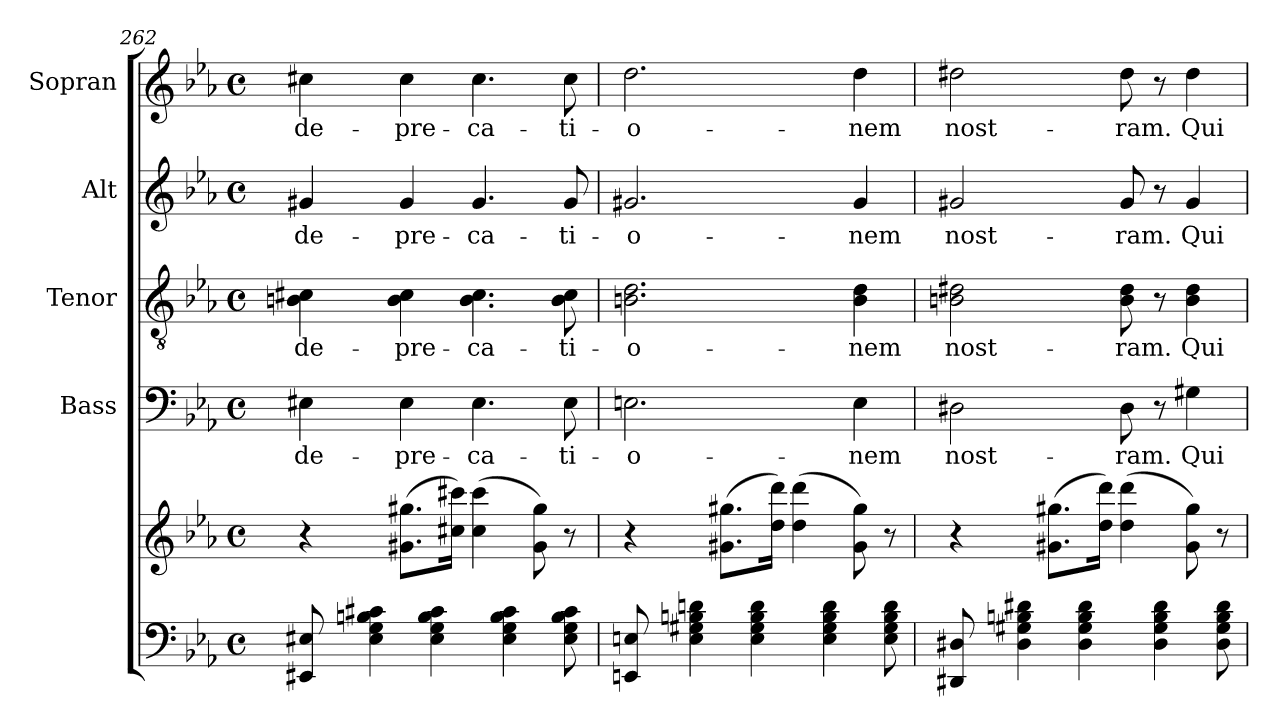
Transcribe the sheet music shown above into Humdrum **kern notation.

**kern	**kern	**kern	**text	**kern	**text	**kern	**text	**kern	**text
*part5	*part5	*part4	*part4	*part3	*part3	*part2	*part2	*part1	*part1
*staff6	*staff5	*staff4	*staff4	*staff3	*staff3	*staff2	*staff2	*staff1	*staff1
*	*	*I"Bass	*	*I"Tenor	*	*I"Alt	*	*I"Sopran	*
*	*	*I'B.	*	*I'T.	*	*I'A.	*	*I'S.	*
*clefF4	*clefG2	*clefF4	*	*clefGv2	*	*clefG2	*	*clefG2	*
*k[b-e-a-]	*k[b-e-a-]	*k[b-e-a-]	*	*k[b-e-a-]	*	*k[b-e-a-]	*	*k[b-e-a-]	*
*E-:	*E-:	*E-:	*	*E-:	*	*E-:	*	*E-:	*
*M4/4	*M4/4	*M4/4	*	*M4/4	*	*M4/4	*	*M4/4	*
*met(c)	*met(c)	*met(c)	*	*met(c)	*	*met(c)	*	*met(c)	*
=262	=262	=262	=262	=262	=262	=262	=262	=262	=262
!	!	!	!LO:LY:b	!	!LO:LY:b	!	!LO:LY:b	!	!LO:LY:b
8EE#X/ 8E#X/	4r	4E#X\	de-	4Bn\ 4c#X\	de-	4g#X/	de-	4cc#X\	de-
4E#\ 4G\ 4Bn\ 4c#X\	.	.	.	.	.	.	.	.	.
!	!	!	!LO:LY:b	!	!LO:LY:b	!	!LO:LY:b	!	!LO:LY:b
.	(>8.g#X\ 8.gg#X\L	4E#\	-pre-	4B\ 4c#\	-pre-	4g#/	-pre-	4cc#\	-pre-
4E#\ 4G\ 4B\ 4c#\	.	.	.	.	.	.	.	.	.
.	16cc#X\ 16ccc#X\Jk)	.	.	.	.	.	.	.	.
!	!	!	!LO:LY:b	!	!LO:LY:b	!	!LO:LY:b	!	!LO:LY:b
.	(>4cc#\ 4ccc#\	4.E#\	-ca-	4.B\ 4.c#\	-ca-	4.g#/	-ca-	4.cc#\	-ca-
4E#\ 4G\ 4B\ 4c#\	.	.	.	.	.	.	.	.	.
.	8g#\ 8gg#\)	.	.	.	.	.	.	.	.
!	!	!	!LO:LY:b	!	!LO:LY:b	!	!LO:LY:b	!	!LO:LY:b
8E#\ 8G\ 8B\ 8c#\	8r	8E#\	-ti-	8B\ 8c#\	-ti-	8g#/	-ti-	8cc#\	-ti-
=263	=263	=263	=263	=263	=263	=263	=263	=263	=263
!	!	!	!LO:LY:b	!	!LO:LY:b	!	!LO:LY:b	!	!LO:LY:b
8EEn/ 8En/	4r	2.En\	-o-	2.Bn\ 2.d\	-o-	2.g#X/	-o-	2.dd\	-o-
4E\ 4G#X\ 4Bn\ 4dn\	.	.	.	.	.	.	.	.	.
.	(>8.g#X\ 8.gg#X\L	.	.	.	.	.	.	.	.
4E\ 4G#\ 4B\ 4d\	.	.	.	.	.	.	.	.	.
.	16dd\ 16ddd\Jk)	.	.	.	.	.	.	.	.
.	(>4dd\ 4ddd\	.	.	.	.	.	.	.	.
4E\ 4G#\ 4B\ 4d\	.	.	.	.	.	.	.	.	.
!	!	!	!LO:LY:b	!	!LO:LY:b	!	!LO:LY:b	!	!LO:LY:b
.	8g#\ 8gg#\)	4E\	-nem	4B\ 4d\	-nem	4g#/	-nem	4dd\	-nem
8E\ 8G#\ 8B\ 8d\	8r	.	.	.	.	.	.	.	.
=264	=264	=264	=264	=264	=264	=264	=264	=264	=264
!	!	!	!LO:LY:b	!	!LO:LY:b	!	!LO:LY:b	!	!LO:LY:b
8DD#X/ 8D#X/	4r	2D#X\	nost-	2Bn\ 2d#X\	nost-	2g#X/	nost-	2dd#X\	nost-
4D#\ 4G#X\ 4Bn\ 4d#X\	.	.	.	.	.	.	.	.	.
.	(>8.g#X\ 8.gg#X\L	.	.	.	.	.	.	.	.
4D#\ 4G#\ 4B\ 4d#\	.	.	.	.	.	.	.	.	.
.	16dd\ 16ddd\Jk)	.	.	.	.	.	.	.	.
!	!	!	!LO:LY:b	!	!LO:LY:b	!	!LO:LY:b	!	!LO:LY:b
.	(>4dd\ 4ddd\	8D#\	-ram.	8B\ 8d#\	-ram.	8g#/	-ram.	8dd#\	-ram.
4D#\ 4G#\ 4B\ 4d#\	.	8r	.	8r	.	8r	.	8r	.
!	!	!	!LO:LY:b	!	!LO:LY:b	!	!LO:LY:b	!	!LO:LY:b
.	8g#\ 8gg#\)	4G#X\	Qui	4B\ 4d#\	Qui	4g#/	Qui	4dd#\	Qui
8D#\ 8G#\ 8B\ 8d#\	8r	.	.	.	.	.	.	.	.
=	=	=	=	=	=	=	=	=	=
*-	*-	*-	*-	*-	*-	*-	*-	*-	*-
